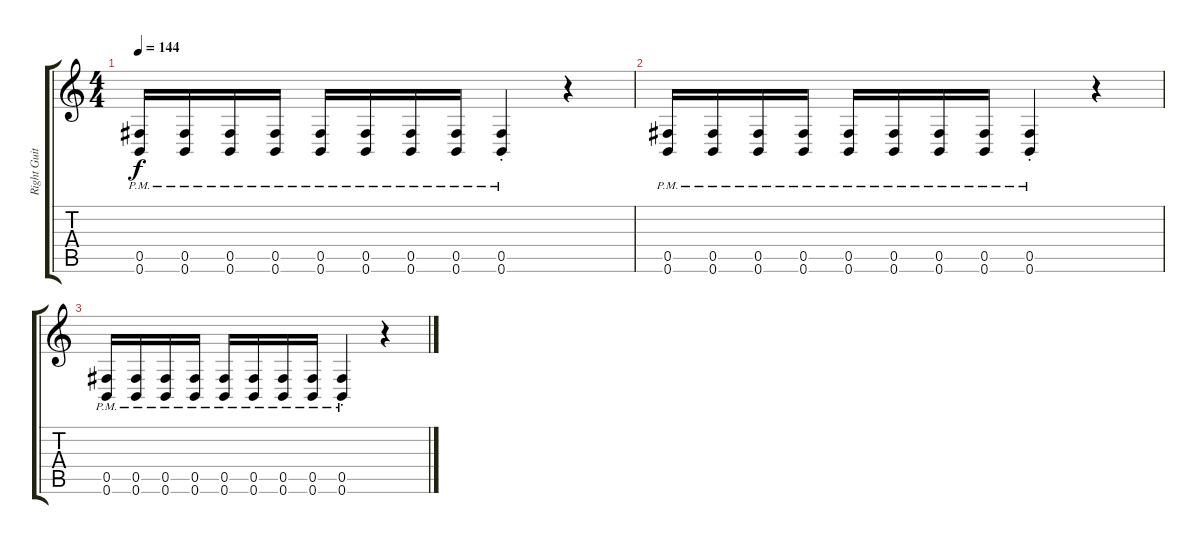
\track ("Right Guitar" "Right Guit") {instrument distortionguitar}
\staff {score tabs}
\tuning (Db4 Ab3 E3 B2 Gb2 B1) {hide}
\ts (4 4)
\tempo 144
\clef g2
\ks c
(0.5{pm} 0.6{pm}).16{dy f} (0.5{pm} 0.6{pm}).16 (0.5{pm} 0.6{pm}).16 (0.5{pm} 0.6{pm}).16 (0.5{pm} 0.6{pm}).16 (0.5{pm} 0.6{pm}).16 (0.5{pm} 0.6{pm}).16 (0.5{pm} 0.6{pm}).16 (0.5{pm} 0.6{pm st}).4 r.4 |
(0.5{pm} 0.6{pm}).16 (0.5{pm} 0.6{pm}).16 (0.5{pm} 0.6{pm}).16 (0.5{pm} 0.6{pm}).16 (0.5{pm} 0.6{pm}).16 (0.5{pm} 0.6{pm}).16 (0.5{pm} 0.6{pm}).16 (0.5{pm} 0.6{pm}).16 (0.5{pm} 0.6{pm st}).4 r.4 |
(0.5{pm} 0.6{pm}).16 (0.5{pm} 0.6{pm}).16 (0.5{pm} 0.6{pm}).16 (0.5{pm} 0.6{pm}).16 (0.5{pm} 0.6{pm}).16 (0.5{pm} 0.6{pm}).16 (0.5{pm} 0.6{pm}).16 (0.5{pm} 0.6{pm}).16 (0.5{pm} 0.6{pm st}).4 r.4
